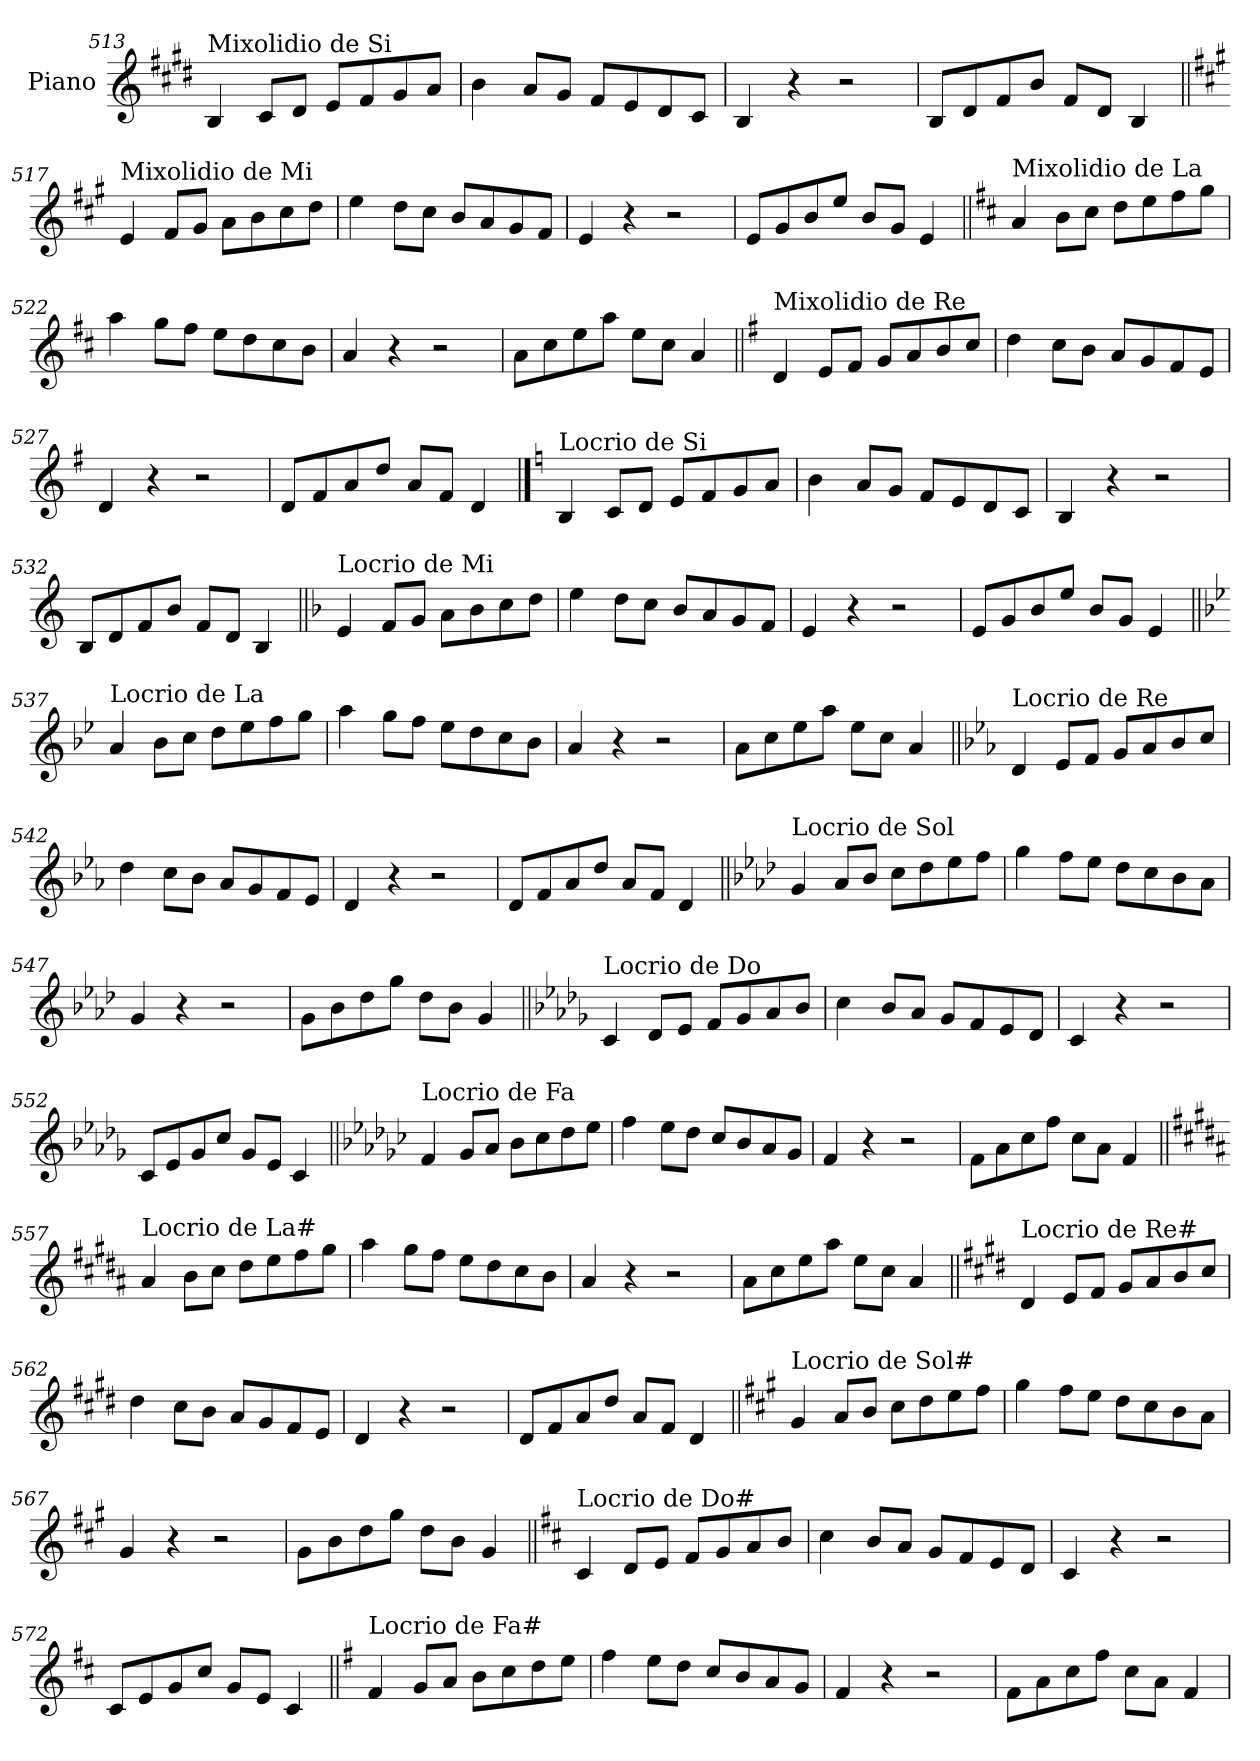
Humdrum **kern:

**kern
*part1
*staff1
*I"Piano
*I'Pno.
!!LO:LB:g=z
*clefG2
*k[f#c#g#d#]
=513
!LO:TX:a:t=Mixolidio de Si
4B/
8c#/L
8d#/J
8e/L
8f#/
8g#/
8a/J
=514
4b\
8a/L
8g#/J
8f#/L
8e/
8d#/
8c#/J
=515
4B/
4r
2r
=516
8B/L
8d#/
8f#/
8b/J
8f#/L
8d#/J
4B/
!!LO:LB:g=z
=517||
*k[f#c#g#]
!LO:TX:a:t=Mixolidio de Mi
4e/
8f#/L
8g#/J
8a\L
8b\
8cc#\
8dd\J
=518
4ee\
8dd\L
8cc#\J
8b/L
8a/
8g#/
8f#/J
=519
4e/
4r
2r
=520
8e/L
8g#/
8b/
8ee/J
8b/L
8g#/J
4e/
!!LO:LB:g=z
=521||
*k[f#c#]
!LO:TX:a:t=Mixolidio de La
4a/
8b\L
8cc#\J
8dd\L
8ee\
8ff#\
8gg\J
=522
4aa\
8gg\L
8ff#\J
8ee\L
8dd\
8cc#\
8b\J
=523
4a/
4r
2r
=524
8a\L
8cc#\
8ee\
8aa\J
8ee\L
8cc#\J
4a/
!!LO:LB:g=z
=525||
*k[f#]
!LO:TX:a:t=Mixolidio de Re
4d/
8e/L
8f#/J
8g/L
8a/
8b/
8cc/J
=526
4dd\
8cc\L
8b\J
8a/L
8g/
8f#/
8e/J
=527
4d/
4r
2r
=528
8d/L
8f#/
8a/
8dd/J
8a/L
8f#/J
4d/
!!LO:PB:g=z
==529
*k[]
!LO:TX:a:t=Locrio de Si
4B/
8c/L
8d/J
8e/L
8f/
8g/
8a/J
=530
4b\
8a/L
8g/J
8f/L
8e/
8d/
8c/J
=531
4B/
4r
2r
=532
8B/L
8d/
8f/
8b/J
8f/L
8d/J
4B/
!!LO:LB:g=z
=533||
*k[b-]
!LO:TX:a:t=Locrio de Mi
4e/
8f/L
8g/J
8a\L
8b-\
8cc\
8dd\J
=534
4ee\
8dd\L
8cc\J
8b-/L
8a/
8g/
8f/J
=535
4e/
4r
2r
=536
8e/L
8g/
8b-/
8ee/J
8b-/L
8g/J
4e/
!!LO:LB:g=z
=537||
*k[b-e-]
!LO:TX:a:t=Locrio de La
4a/
8b-\L
8cc\J
8dd\L
8ee-\
8ff\
8gg\J
=538
4aa\
8gg\L
8ff\J
8ee-\L
8dd\
8cc\
8b-\J
=539
4a/
4r
2r
=540
8a\L
8cc\
8ee-\
8aa\J
8ee-\L
8cc\J
4a/
!!LO:LB:g=z
=541||
*k[b-e-a-]
!LO:TX:a:t=Locrio de Re
4d/
8e-/L
8f/J
8g/L
8a-/
8b-/
8cc/J
=542
4dd\
8cc\L
8b-\J
8a-/L
8g/
8f/
8e-/J
=543
4d/
4r
2r
=544
8d/L
8f/
8a-/
8dd/J
8a-/L
8f/J
4d/
!!LO:LB:g=z
=545||
*k[b-e-a-d-]
!LO:TX:a:t=Locrio de Sol
4g/
8a-/L
8b-/J
8cc\L
8dd-\
8ee-\
8ff\J
=546
4gg\
8ff\L
8ee-\J
8dd-\L
8cc\
8b-\
8a-\J
=547
4g/
4r
2r
=548
8g\L
8b-\
8dd-\
8gg\J
8dd-\L
8b-\J
4g/
!!LO:LB:g=z
=549||
*k[b-e-a-d-g-]
!LO:TX:a:t=Locrio de Do
4c/
8d-/L
8e-/J
8f/L
8g-/
8a-/
8b-/J
=550
4cc\
8b-/L
8a-/J
8g-/L
8f/
8e-/
8d-/J
=551
4c/
4r
2r
=552
8c/L
8e-/
8g-/
8cc/J
8g-/L
8e-/J
4c/
!!LO:LB:g=z
=553||
*k[b-e-a-d-g-c-]
!LO:TX:a:t=Locrio de Fa
4f/
8g-/L
8a-/J
8b-\L
8cc-\
8dd-\
8ee-\J
=554
4ff\
8ee-\L
8dd-\J
8cc-/L
8b-/
8a-/
8g-/J
=555
4f/
4r
2r
=556
8f\L
8a-\
8cc-\
8ff\J
8cc-\L
8a-\J
4f/
!!LO:LB:g=z
=557||
*k[f#c#g#d#a#]
!LO:TX:a:t=Locrio de La#
4a#/
8b\L
8cc#\J
8dd#\L
8ee\
8ff#\
8gg#\J
=558
4aa#\
8gg#\L
8ff#\J
8ee\L
8dd#\
8cc#\
8b\J
=559
4a#/
4r
2r
=560
8a#\L
8cc#\
8ee\
8aa#\J
8ee\L
8cc#\J
4a#/
!!LO:LB:g=z
=561||
*k[f#c#g#d#]
!LO:TX:a:t=Locrio de Re#
4d#/
8e/L
8f#/J
8g#/L
8a/
8b/
8cc#/J
=562
4dd#\
8cc#\L
8b\J
8a/L
8g#/
8f#/
8e/J
=563
4d#/
4r
2r
=564
8d#/L
8f#/
8a/
8dd#/J
8a/L
8f#/J
4d#/
!!LO:LB:g=z
=565||
*k[f#c#g#]
!LO:TX:a:t=Locrio de Sol#
4g#/
8a/L
8b/J
8cc#\L
8dd\
8ee\
8ff#\J
=566
4gg#\
8ff#\L
8ee\J
8dd\L
8cc#\
8b\
8a\J
=567
4g#/
4r
2r
=568
8g#\L
8b\
8dd\
8gg#\J
8dd\L
8b\J
4g#/
!!LO:LB:g=z
=569||
*k[f#c#]
!LO:TX:a:t=Locrio de Do#
4c#/
8d/L
8e/J
8f#/L
8g/
8a/
8b/J
=570
4cc#\
8b/L
8a/J
8g/L
8f#/
8e/
8d/J
=571
4c#/
4r
2r
=572
8c#/L
8e/
8g/
8cc#/J
8g/L
8e/J
4c#/
!!LO:LB:g=z
=573||
*k[f#]
!LO:TX:a:t=Locrio de Fa#
4f#/
8g/L
8a/J
8b\L
8cc\
8dd\
8ee\J
=574
4ff#\
8ee\L
8dd\J
8cc/L
8b/
8a/
8g/J
=575
4f#/
4r
2r
=576
8f#\L
8a\
8cc\
8ff#\J
8cc\L
8a\J
4f#/
=
*-
